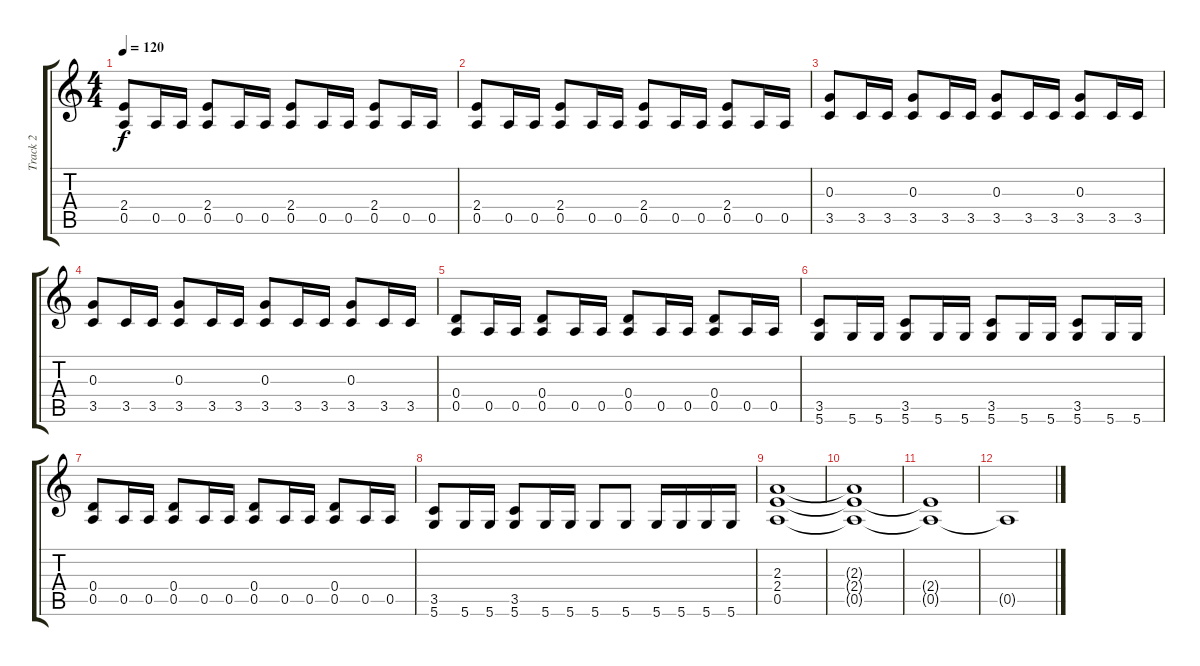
\track ("Track 2" "Track 2") {instrument distortionguitar}
\staff {score tabs}
\tuning (E4 B3 G3 D3 A2 D2) {hide}
\ts (4 4)
\tempo 120
\clef g2
\ks c
(2.4 0.5).8{dy f} 0.5.16 0.5.16 (2.4 0.5).8 0.5.16 0.5.16 (2.4 0.5).8 0.5.16 0.5.16 (2.4 0.5).8 0.5.16 0.5.16 |
(2.4 0.5).8 0.5.16 0.5.16 (2.4 0.5).8 0.5.16 0.5.16 (2.4 0.5).8 0.5.16 0.5.16 (2.4 0.5).8 0.5.16 0.5.16 |
(0.3 3.5).8 3.5.16 3.5.16 (0.3 3.5).8 3.5.16 3.5.16 (0.3 3.5).8 3.5.16 3.5.16 (0.3 3.5).8 3.5.16 3.5.16 |
(0.3 3.5).8 3.5.16 3.5.16 (0.3 3.5).8 3.5.16 3.5.16 (0.3 3.5).8 3.5.16 3.5.16 (0.3 3.5).8 3.5.16 3.5.16 |
(0.4 0.5).8 0.5.16 0.5.16 (0.4 0.5).8 0.5.16 0.5.16 (0.4 0.5).8 0.5.16 0.5.16 (0.4 0.5).8 0.5.16 0.5.16 |
(3.5 5.6).8 5.6.16 5.6.16 (3.5 5.6).8 5.6.16 5.6.16 (3.5 5.6).8 5.6.16 5.6.16 (3.5 5.6).8 5.6.16 5.6.16 |
(0.4 0.5).8 0.5.16 0.5.16 (0.4 0.5).8 0.5.16 0.5.16 (0.4 0.5).8 0.5.16 0.5.16 (0.4 0.5).8 0.5.16 0.5.16 |
(3.5 5.6).8 5.6.16 5.6.16 (3.5 5.6).8 5.6.16 5.6.16 5.6.8 5.6.8 5.6.16 5.6.16 5.6.16 5.6.16 |
(2.3 2.4 0.5).1 |
(2.3{t} 2.4{t} 0.5{t}).1 |
(2.4{t} 0.5{t}).1 |
0.5{t}.1
